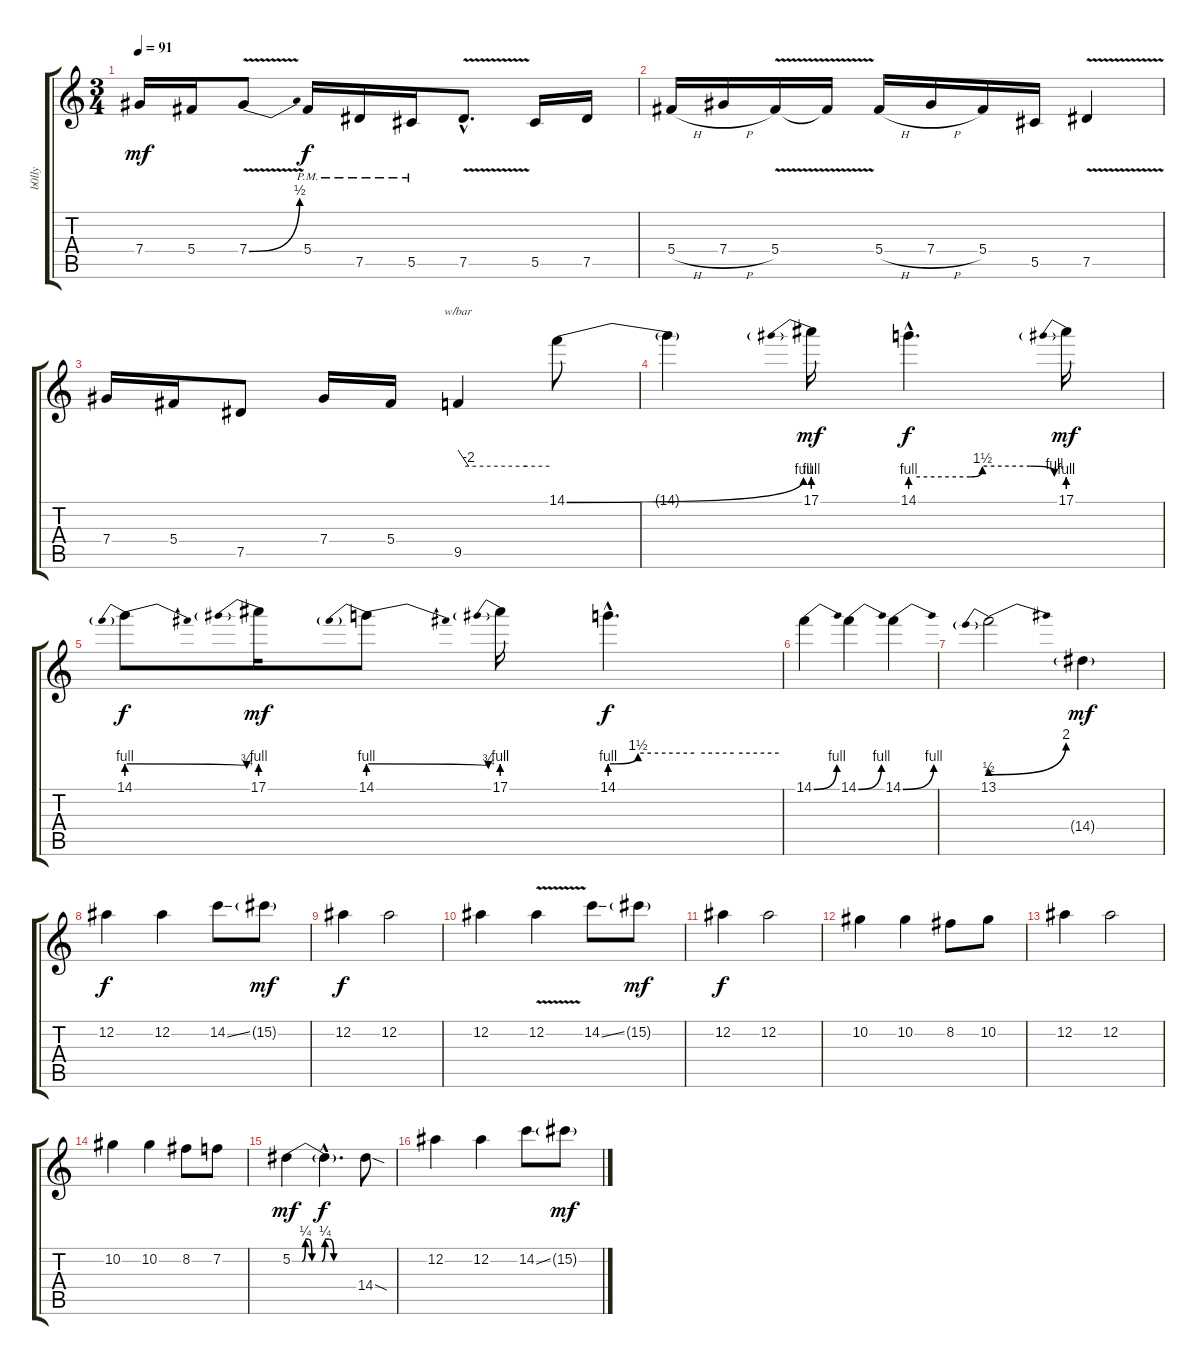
\track ("b0lly" "b0lly") {instrument distortionguitar}
\staff {score tabs}
\tuning (Eb4 Bb3 Gb3 Db3 Ab2 Eb2) {hide}
\ts (3 4)
\tempo 91
\clef g2
\ks c
7.4.16{dy mf} 5.4.16 7.4{be (bend 0 0 60 2) v}.8 5.4{pm}.16{dy f} 7.5{pm}.16 5.5{pm}.16 7.5{v hac}.8{d} 5.5.16 7.5.16 |
5.4{h}.16 7.4{h}.16 5.4{v}.16 5.4{t}.16 5.4{h}.16 7.4{h}.16 5.4.16 5.5.16 7.5{v}.4 |
7.4.16 5.4.16 7.5.8 7.4.16 5.4.16 9.5.4{tbe (custom default 0 0 7 -8 45 -8 60 -8)} 14.1{be (bend 0 0 60 4)}.8 |
14.1{t}.4 17.1{be (prebend 0 4 60 4)}.16{dy mf} 14.1{be (custom 0 4 19 4 25 4 30 6 35 6 50 6 60 4) hac}.4{d dy f} 17.1{be (prebend 0 4 60 4)}.16{dy mf} |
14.1{be (prebendrelease 0 4 60 3)}.8{dy f} 17.1{be (prebend 0 4 60 4)}.16{dy mf} 14.1{be (prebendrelease 0 4 60 3)}.8 17.1{be (prebend 0 4 60 4)}.16 14.1{be (custom 0 4 10 6 30 6 44 6 60 6) hac}.4{d dy f} |
14.1{be (bend 0 0 60 4)}.4 14.1{be (bend 0 0 60 4)}.4 14.1{be (bend 0 0 60 4)}.4 |
13.1{be (prebendbend 0 2 60 8)}.2 14.4{g}.4{dy mf} |
12.2.4{dy f volume 10} 12.2.4 14.2{ss}.8 15.2{g}.8{dy mf} |
12.2.4{dy f} 12.2.2 |
12.2.4 12.2{v}.4 14.2{ss}.8 15.2{g}.8{dy mf} |
12.2.4{dy f} 12.2.2 |
10.2.4 10.2.4 8.2.8 10.2.8 |
12.2.4 12.2.2 |
10.2.4 10.2.4 8.2.8 7.2.8 |
5.2{be (custom 0 0 9 0 12 1 15 1 18 0 27 0 30 1 34 1 38 0 60 0)}.4{dy mf} 5.2{hac t}.4{d dy f} 14.4{sod}.8 |
12.2.4 12.2.4 14.2{ss}.8 15.2{g}.8{dy mf}
